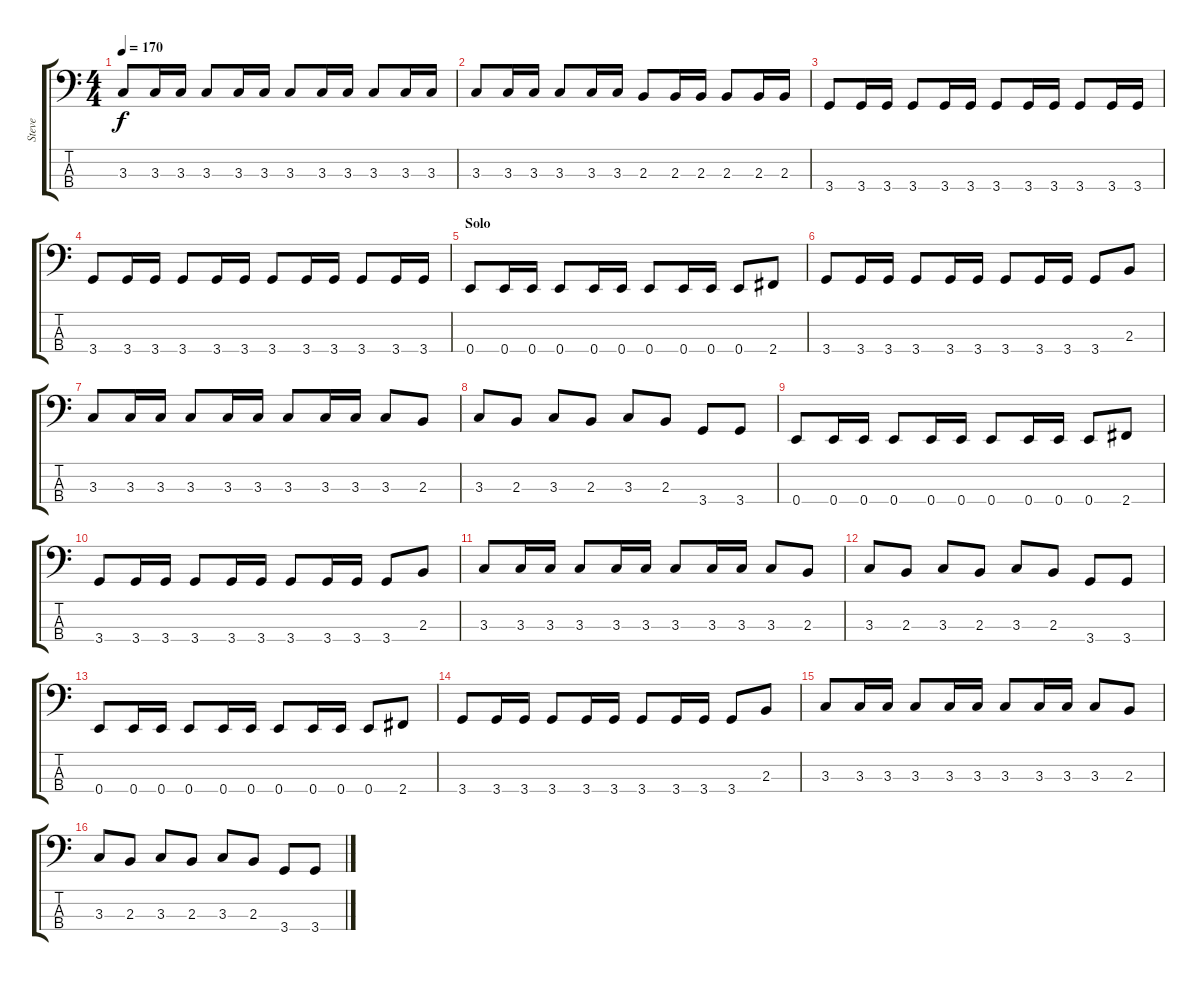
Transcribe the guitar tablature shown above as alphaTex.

\track ("Steve" "Steve") {instrument electricbassfinger}
\staff {score tabs}
\tuning (G2 D2 A1 E1) {hide}
\ts (4 4)
\tempo 170
\clef f4
\ks c
3.3.8{dy f} 3.3.16 3.3.16 3.3.8 3.3.16 3.3.16 3.3.8 3.3.16 3.3.16 3.3.8 3.3.16 3.3.16 |
3.3.8 3.3.16 3.3.16 3.3.8 3.3.16 3.3.16 2.3.8 2.3.16 2.3.16 2.3.8 2.3.16 2.3.16 |
3.4.8 3.4.16 3.4.16 3.4.8 3.4.16 3.4.16 3.4.8 3.4.16 3.4.16 3.4.8 3.4.16 3.4.16 |
3.4.8 3.4.16 3.4.16 3.4.8 3.4.16 3.4.16 3.4.8 3.4.16 3.4.16 3.4.8 3.4.16 3.4.16 |
\section ("" "Solo")
0.4.8 0.4.16 0.4.16 0.4.8 0.4.16 0.4.16 0.4.8 0.4.16 0.4.16 0.4.8 2.4.8 |
3.4.8 3.4.16 3.4.16 3.4.8 3.4.16 3.4.16 3.4.8 3.4.16 3.4.16 3.4.8 2.3.8 |
3.3.8 3.3.16 3.3.16 3.3.8 3.3.16 3.3.16 3.3.8 3.3.16 3.3.16 3.3.8 2.3.8 |
3.3.8 2.3.8 3.3.8 2.3.8 3.3.8 2.3.8 3.4.8 3.4.8 |
0.4.8 0.4.16 0.4.16 0.4.8 0.4.16 0.4.16 0.4.8 0.4.16 0.4.16 0.4.8 2.4.8 |
3.4.8 3.4.16 3.4.16 3.4.8 3.4.16 3.4.16 3.4.8 3.4.16 3.4.16 3.4.8 2.3.8 |
3.3.8 3.3.16 3.3.16 3.3.8 3.3.16 3.3.16 3.3.8 3.3.16 3.3.16 3.3.8 2.3.8 |
3.3.8 2.3.8 3.3.8 2.3.8 3.3.8 2.3.8 3.4.8 3.4.8 |
0.4.8 0.4.16 0.4.16 0.4.8 0.4.16 0.4.16 0.4.8 0.4.16 0.4.16 0.4.8 2.4.8 |
3.4.8 3.4.16 3.4.16 3.4.8 3.4.16 3.4.16 3.4.8 3.4.16 3.4.16 3.4.8 2.3.8 |
3.3.8 3.3.16 3.3.16 3.3.8 3.3.16 3.3.16 3.3.8 3.3.16 3.3.16 3.3.8 2.3.8 |
3.3.8 2.3.8 3.3.8 2.3.8 3.3.8 2.3.8 3.4.8 3.4.8
